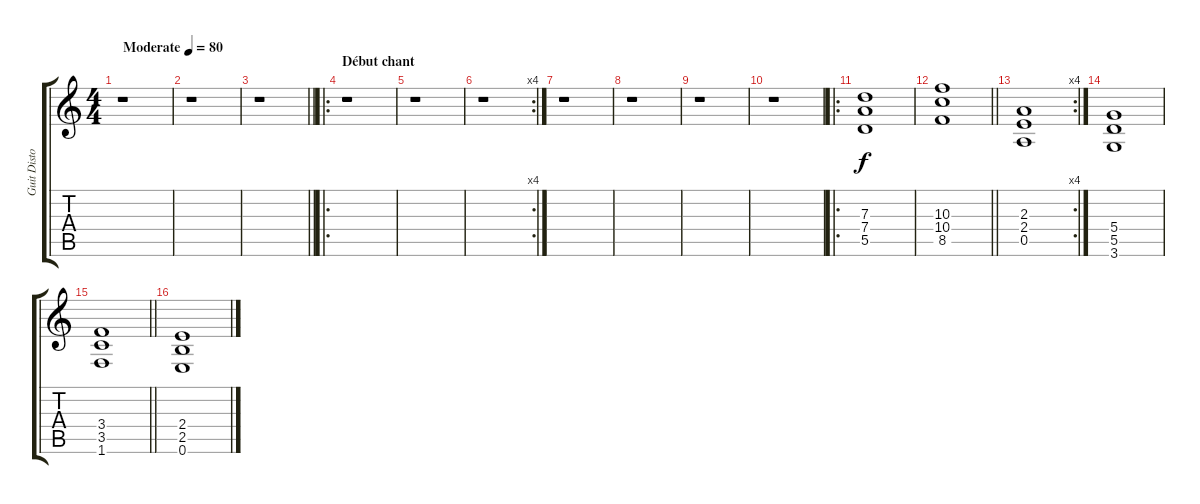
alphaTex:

\track ("Guit Disto 2" "Guit Disto") {instrument distortionguitar}
\staff {score tabs}
\tuning (E4 B3 G3 D3 A2 E2) {hide}
\ts (4 4)
\tempo (80 "Moderate")
\clef g2
\ks c
r.1{dy f instrument distortionguitar} |
r.1 |
\barLineRight lightlight
r.1 |
\ro
\section ("" "Début chant")
r.1 |
r.1 |
\rc 4
r.1 |
r.1 |
r.1 |
r.1 |
r.1 |
\ro
(7.3 7.4 5.5).1 |
\barLineRight lightlight
(10.3 10.4 8.5).1 |
\rc 4
(2.3 2.4 0.5).1 |
(5.4 5.5 3.6).1 |
\barLineRight lightlight
(3.4 3.5 1.6).1 |
(2.4 2.5 0.6).1
